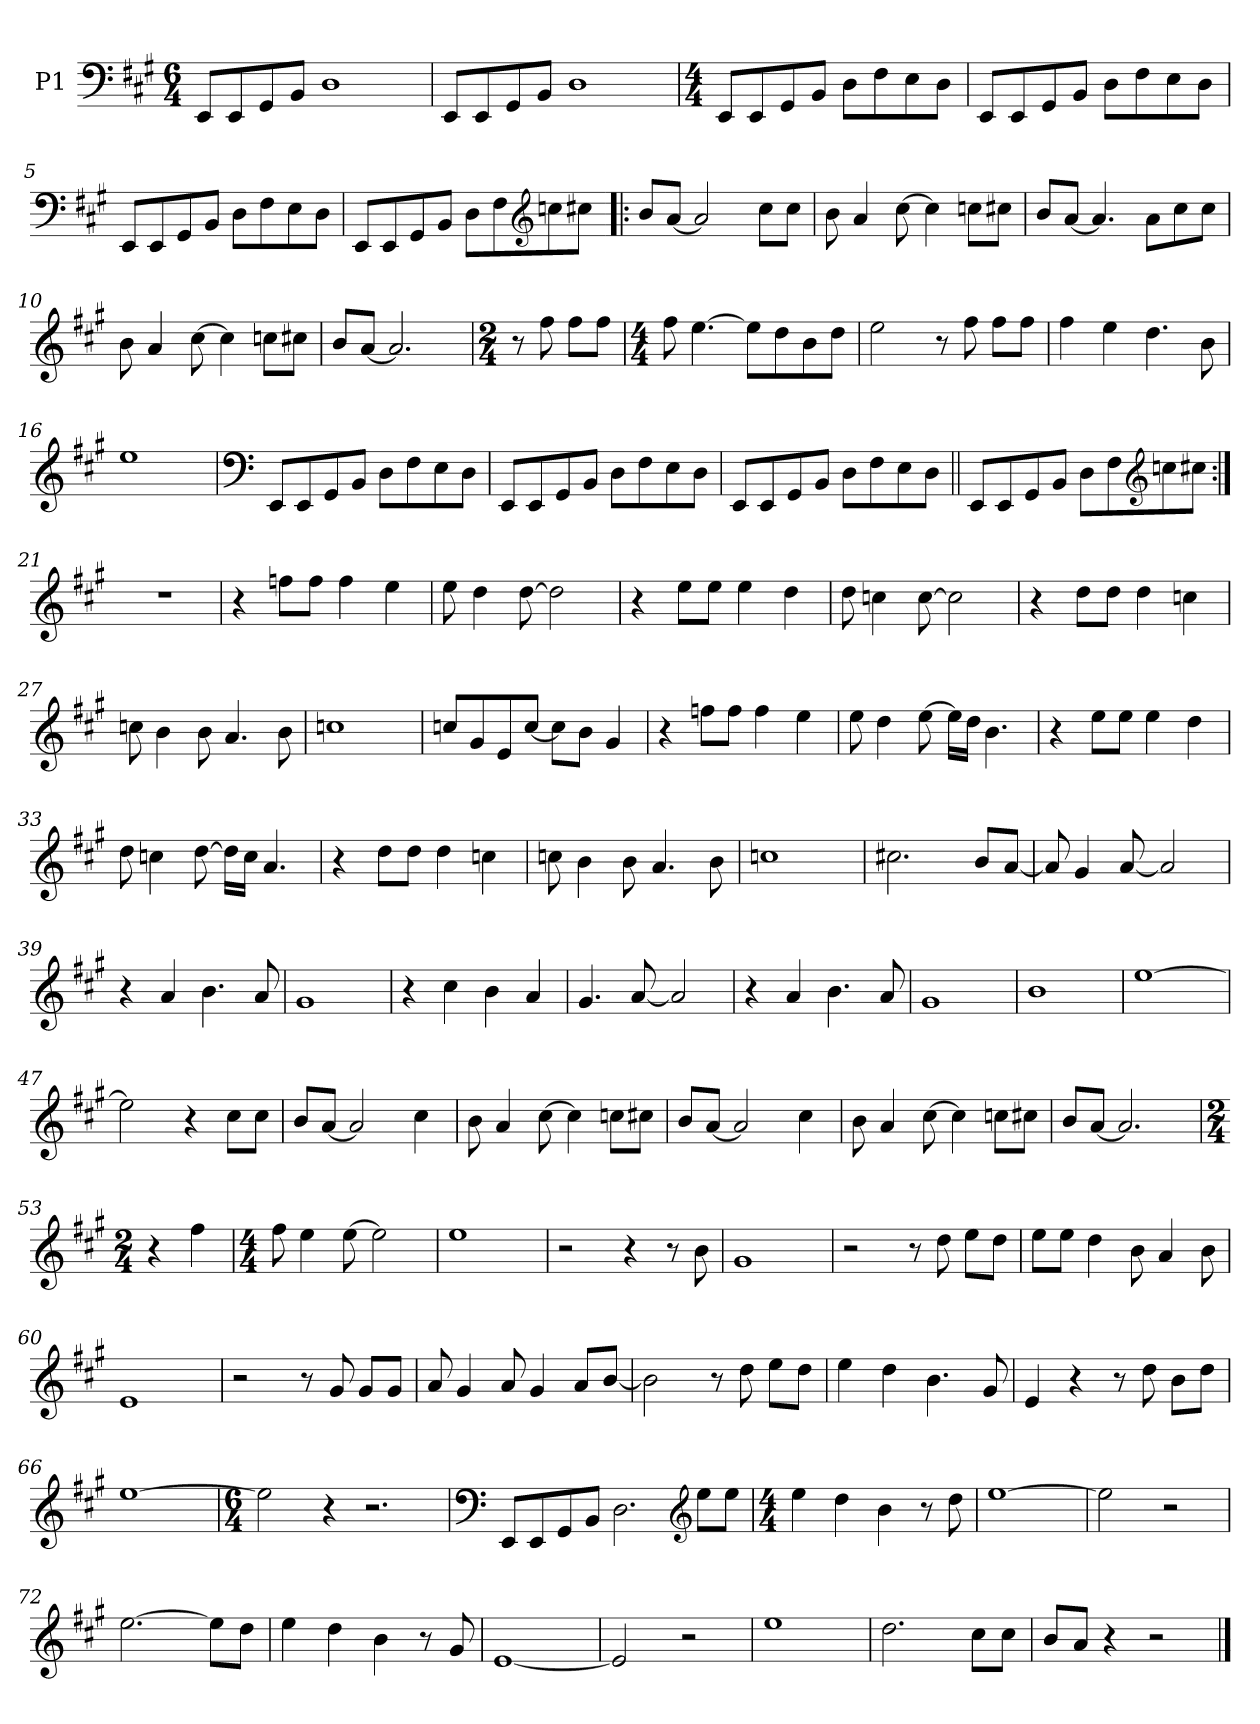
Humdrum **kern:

**kern
*part1
*staff1
*I"P1
*clefF4
*k[f#c#g#]
*A:
*M6/4
*MM127
=1
8EE/L
8EE/
8GG#/
8BB/J
1D
=2
8EE/L
8EE/
8GG#/
8BB/J
1D
=3
*M4/4
8EE/L
8EE/
8GG#/
8BB/J
8D\L
8F#\
8E\
8D\J
=4
8EE/L
8EE/
8GG#/
8BB/J
8D\L
8F#\
8E\
8D\J
!!LO:LB:g=z
=5
8EE/L
8EE/
8GG#/
8BB/J
8D\L
8F#\
8E\
8D\J
=6
8EE/L
8EE/
8GG#/
8BB/J
8D\L
8F#\
*clefG2
8ccn\
8cc#X\J
=7!|:
8b/L
[<8a/J
2a/]
8cc#\L
8cc#\J
=8
8b\
4a/
[>8cc#\
4cc#\]
8ccn\L
8cc#X\J
!!LO:LB:g=z
=9
8b/L
[<8a/J
4.a/]
8a\L
8cc#\
8cc#\J
=10
8b\
4a/
[>8cc#\
4cc#\]
8ccn\L
8cc#X\J
=11
8b/L
[<8a/J
2.a/]
=12
*M2/4
8r
8ff#\
8ff#\L
8ff#\J
=13
*M4/4
8ff#\
[>4.ee\
8ee\L]
8dd\
8b\
8dd\J
!!LO:LB:g=z
=14
2ee\
8r
8ff#\
8ff#\L
8ff#\J
=15
4ff#\
4ee\
4.dd\
8b\
=16
1ee
=17
*clefF4
8EE/L
8EE/
8GG#/
8BB/J
8D\L
8F#\
8E\
8D\J
=18
8EE/L
8EE/
8GG#/
8BB/J
8D\L
8F#\
8E\
8D\J
!!LO:LB:g=z
=19
8EE/L
8EE/
8GG#/
8BB/J
8D\L
8F#\
8E\
8D\J
=20||
8EE/L
8EE/
8GG#/
8BB/J
8D\L
8F#\
*clefG2
8ccn\
8cc#X\J
=21:|!
1r
=22
4r
8ffn\L
8ff\J
4ff\
4ee\
=23
8ee\
4dd\
[>8dd\
2dd\]
!!LO:LB:g=z
=24
4r
8ee\L
8ee\J
4ee\
4dd\
=25
8dd\
4ccn\
[>8cc\
2cc\]
=26
4r
8dd\L
8dd\J
4dd\
4ccn\
=27
8ccn\
4b\
8b\
4.a/
8b\
=28
1ccn
=29
8ccn/L
8g#/
8e/
[<8cc/J
8cc\L]
8b\J
4g#/
!!LO:LB:g=z
=30
4r
8ffn\L
8ff\J
4ff\
4ee\
=31
8ee\
4dd\
[>8ee\
16ee\LL]
16dd\JJ
4.b\
=32
4r
8ee\L
8ee\J
4ee\
4dd\
=33
8dd\
4ccn\
[>8dd\
16dd\LL]
16cc\JJ
4.a/
=34
4r
8dd\L
8dd\J
4dd\
4ccn\
!!LO:LB:g=z
=35
8ccn\
4b\
8b\
4.a/
8b\
=36
1ccn
=37
2.cc#X\
8b/L
[<8a/J
=38
8a/]
4g#/
[<8a/
2a/]
=39
4r
4a/
4.b\
8a/
=40
1g#
=41
4r
4cc#\
4b\
4a/
!!LO:LB:g=z
=42
4.g#/
[<8a/
2a/]
=43
4r
4a/
4.b\
8a/
=44
1g#
=45
1b
=46
[>1ee
=47
2ee\]
4r
8cc#\L
8cc#\J
=48
8b/L
[<8a/J
2a/]
4cc#\
!!LO:LB:g=z
=49
8b\
4a/
[>8cc#\
4cc#\]
8ccn\L
8cc#X\J
=50
8b/L
[<8a/J
2a/]
4cc#\
=51
8b\
4a/
[>8cc#\
4cc#\]
8ccn\L
8cc#X\J
=52
8b/L
[<8a/J
2.a/]
=53
*M2/4
4r
4ff#\
=54
*M4/4
8ff#\
4ee\
[>8ee\
2ee\]
!!LO:PB:g=z
=55
1ee
=56
2r
4r
8r
8b\
=57
1g#
=58
2r
8r
8dd\
8ee\L
8dd\J
=59
8ee\L
8ee\J
4dd\
8b\
4a/
8b\
=60
1e
=61
2r
8r
8g#/
8g#/L
8g#/J
!!LO:LB:g=z
=62
8a/
4g#/
8a/
4g#/
8a/L
[<8b/J
=63
2b\]
8r
8dd\
8ee\L
8dd\J
=64
4ee\
4dd\
4.b\
8g#/
=65
4e/
4r
8r
8dd\
8b\L
8dd\J
=66
[>1ee
!!LO:LB:g=z
=67
*M6/4
2ee\]
4r
2.r
=68
*clefF4
8EE/L
8EE/
8GG#/
8BB/J
2.D\
*clefG2
8ee\L
8ee\J
=69
*M4/4
4ee\
4dd\
4b\
8r
8dd\
=70
[>1ee
=71
2ee\]
2r
!!LO:LB:g=z
=72
[>2.ee\
8ee\L]
8dd\J
=73
4ee\
4dd\
4b\
8r
8g#/
=74
[<1e
=75
2e/]
2r
=76
1ee
=77
2.dd\
8cc#\L
8cc#\J
=78
8b/L
8a/J
4r
2r
==
*-
